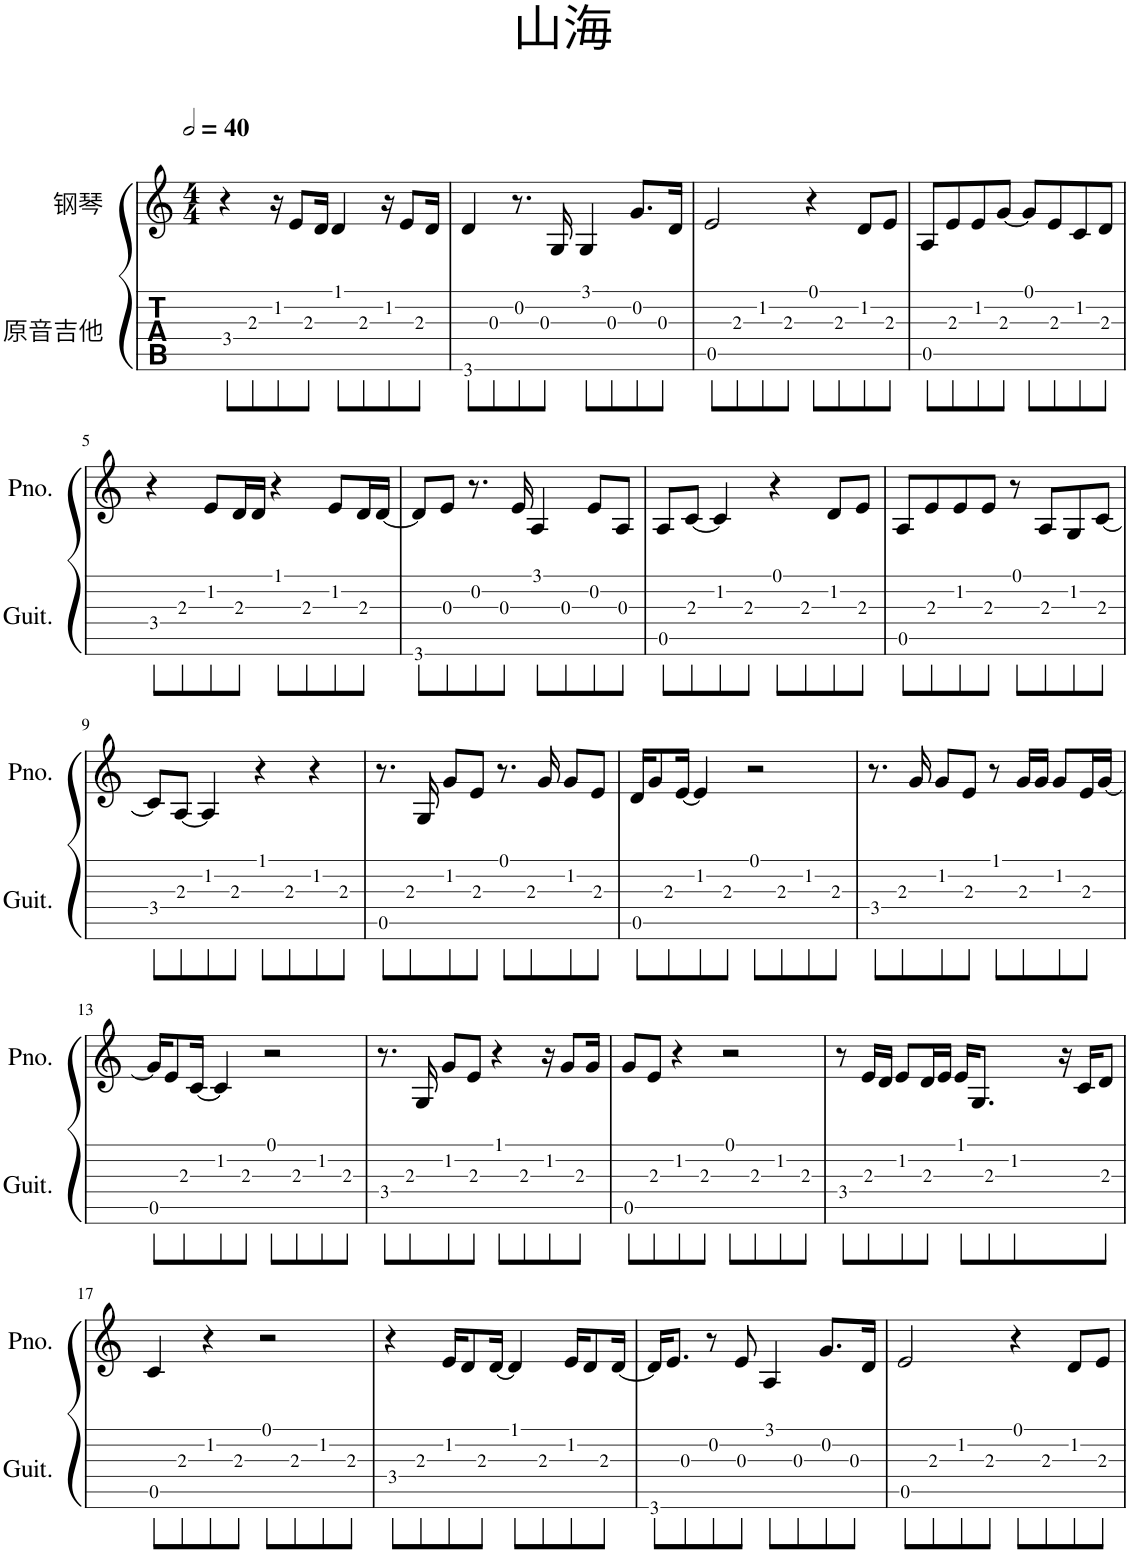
**kern	**kern
*part2	*part1
*staff2	*staff1
*I"原音吉他	*I"钢琴
*stria6	*
*	*clefG2
*k[]	*k[]
*M4/4	*M4/4
*MM80	*MM80
=1	=1
8F\L	4r
8A\	.
8c\	16r
.	8e/L
8A\J	.
.	16d/Jk
8f\L	4d/
8A\	.
8c\	16r
.	8e/L
8A\J	.
.	16d/Jk
=2	=2
8GG\L	4d/
8G\	.
8B\	8.r
8G\J	.
.	16G/
8g\L	4G/
8G\	.
8B\	8.g/L
8G\J	.
.	16d/Jk
=3	=3
8AA\L	2e/
8A\	.
8c\	.
8A\J	.
8e\L	4r
8A\	.
8c\	8d/L
8A\J	8e/J
=4	=4
8AA\L	8A/L
8A\	8e/
8c\	8e/
8A\J	[8g/J
8e\L	8g/L]
8A\	8e/
8c\	8c/
8A\J	8d/J
!!LO:LB:g=z
=5	=5
8F\L	4r
8A\	.
8c\	8e/L
8A\J	16d/L
.	16d/JJ
8f\L	4r
8A\	.
8c\	8e/L
8A\J	16d/L
.	[16d/JJ
=6	=6
8GG\L	8d/L]
8G\	8e/J
8B\	8.r
8G\J	.
.	16e/
8g\L	4A/
8G\	.
8B\	8e/L
8G\J	8A/J
=7	=7
8AA\L	8A/L
8A\	[8c/J
8c\	4c/]
8A\J	.
8e\L	4r
8A\	.
8c\	8d/L
8A\J	8e/J
=8	=8
8AA\L	8A/L
8A\	8e/
8c\	8e/
8A\J	8e/J
8e\L	8r
8A\	8A/L
8c\	8G/
8A\J	[8c/J
!!LO:LB:g=z
=9	=9
8F\L	8c/L]
8A\	[8A/J
8c\	4A/]
8A\J	.
8f\L	4r
8A\	.
8c\	4r
8A\J	.
=10	=10
8AA\L	8.r
8A\	.
.	16G/
8c\	8g/L
8A\J	8e/J
8e\L	8.r
8A\	.
.	16g/
8c\	8g/L
8A\J	8e/J
=11	=11
8AA\L	16d/KL
.	8g/
8A\	.
.	[16e/Jk
8c\	4e/]
8A\J	.
8e\L	2r
8A\	.
8c\	.
8A\J	.
=12	=12
8F\L	8.r
8A\	.
.	16g/
8c\	8g/L
8A\J	8e/J
8f\L	8r
8A\	16g/LL
.	16g/JJ
8c\	8g/L
8A\J	16e/L
.	[16g/JJ
!!LO:LB:g=z
=13	=13
8AA\L	16g/KL]
.	8e/
8A\	.
.	[16c/Jk
8c\	4c/]
8A\J	.
8e\L	2r
8A\	.
8c\	.
8A\J	.
=14	=14
8F\L	8.r
8A\	.
.	16G/
8c\	8g/L
8A\J	8e/J
8f\L	4r
8A\	.
8c\	16r
.	8g/L
8A\J	.
.	16g/Jk
=15	=15
8AA\L	8g/L
8A\	8e/J
8c\	4r
8A\J	.
8e\L	2r
8A\	.
8c\	.
8A\J	.
=16	=16
8F\L	8r
8A\	16e/LL
.	16d/JJ
8c\	8e/L
8A\J	16d/L
.	16e/JJ
8f\L	16e/KL
.	8.G/J
8A\	.
8c\	16r
.	16c/KL
8A\J	8d/J
!!LO:LB:g=z
=17	=17
8AA\L	4c/
8A\	.
8c\	4r
8A\J	.
8e\L	2r
8A\	.
8c\	.
8A\J	.
=18	=18
8F\L	4r
8A\	.
8c\	16e/KL
.	8d/
8A\J	.
.	[16d/Jk
8f\L	4d/]
8A\	.
8c\	16e/KL
.	8d/
8A\J	.
.	[16d/Jk
=19	=19
8GG\L	16d/KL]
.	8.e/J
8G\	.
8B\	8r
8G\J	8e/
8g\L	4A/
8G\	.
8B\	8.g/L
8G\J	.
.	16d/Jk
=20	=20
8AA\L	2e/
8A\	.
8c\	.
8A\J	.
8e\L	4r
8A\	.
8c\	8d/L
8A\J	8e/J
=	=
*-	*-
